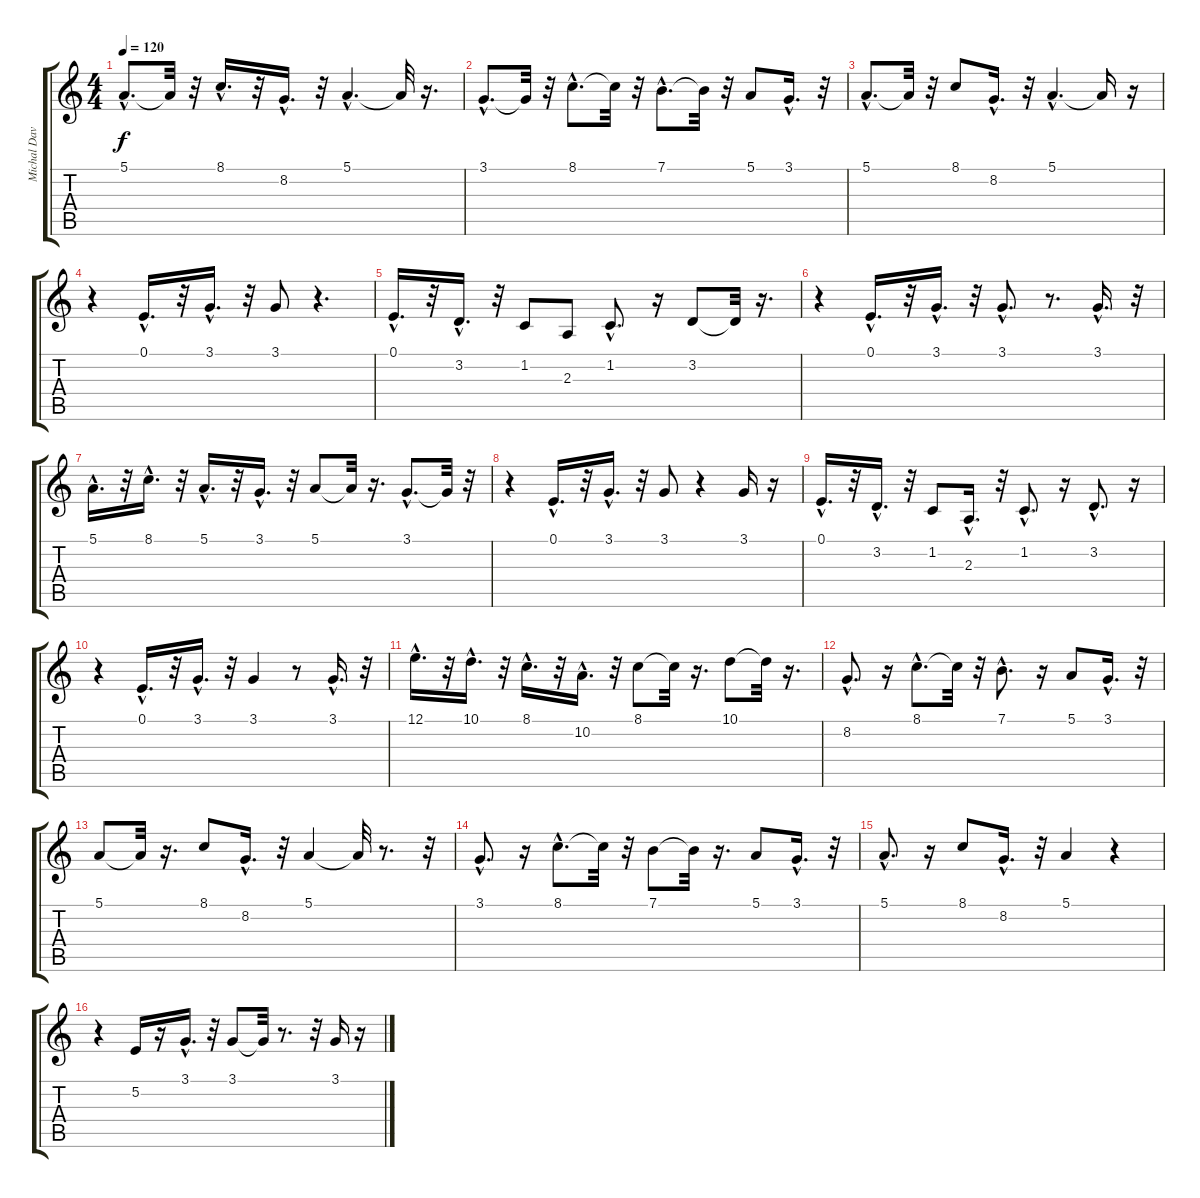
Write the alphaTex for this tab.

\track ("Michal David zpìv" "Michal Dav") {instrument lead2sawtooth}
\staff {score tabs}
\tuning (E4 B3 G3 D3 A2 E2) {hide}
\ts (4 4)
\tempo 120
\clef g2
\ks c
5.1{hac}.8{d dy f} 5.1{t}.32 r.32 8.1{hac}.16{d} r.32 8.2{hac}.16{d} r.32 5.1{hac}.4{d} 5.1{t}.32 r.16{d} |
3.1{hac}.8{d} 3.1{t}.32 r.32 8.1{hac}.8{d} 8.1{t}.32 r.32 7.1{hac}.8{d} 7.1{t}.32 r.32 5.1.8 3.1{hac}.16{d} r.32 |
5.1{hac}.8{d} 5.1{t}.32 r.32 8.1.8 8.2{hac}.16{d} r.32 5.1{hac}.4{d} 5.1{t}.16 r.16 |
r.4 0.1{hac}.16{d} r.32 3.1{hac}.16{d} r.32 3.1.8 r.4{d} |
0.1{hac}.16{d} r.32 3.2{hac}.16{d} r.32 1.2.8 2.3.8 1.2{hac}.8{d} r.16 3.2.8 3.2{t}.32 r.16{d} |
r.4 0.1{hac}.16{d} r.32 3.1{hac}.16{d} r.32 3.1{hac}.8{d} r.8{d} 3.1{hac}.16{d} r.32 |
5.1{hac}.16{d} r.32 8.1{hac}.16{d} r.32 5.1{hac}.16{d} r.32 3.1{hac}.16{d} r.32 5.1.8 5.1{t}.32 r.16{d} 3.1{hac}.8{d} 3.1{t}.32 r.32 |
r.4 0.1{hac}.16{d} r.32 3.1{hac}.16{d} r.32 3.1.8 r.4 3.1.16 r.16 |
0.1{hac}.16{d} r.32 3.2{hac}.16{d} r.32 1.2.8 2.3{hac}.16{d} r.32 1.2{hac}.8{d} r.16 3.2{hac}.8{d} r.16 |
r.4 0.1{hac}.16{d} r.32 3.1{hac}.16{d} r.32 3.1.4 r.8 3.1{hac}.16{d} r.32 |
12.1{hac}.16{d} r.32 10.1{hac}.16{d} r.32 8.1{hac}.16{d} r.32 10.2{hac}.16{d} r.32 8.1.8 8.1{t}.32 r.16{d} 10.1.8 10.1{t}.32 r.16{d} |
8.2{hac}.8{d} r.16 8.1{hac}.8{d} 8.1{t}.32 r.32 7.1{hac}.8{d} r.16 5.1.8 3.1{hac}.16{d} r.32 |
5.1.8 5.1{t}.32 r.16{d} 8.1.8 8.2{hac}.16{d} r.32 5.1.4 5.1{t}.32 r.8{d} r.32 |
3.1{hac}.8{d} r.16 8.1{hac}.8{d} 8.1{t}.32 r.32 7.1.8 7.1{t}.32 r.16{d} 5.1.8 3.1{hac}.16{d} r.32 |
5.1{hac}.8{d} r.16 8.1.8 8.2{hac}.16{d} r.32 5.1.4 r.4 |
r.4 5.2.16 r.16 3.1{hac}.16{d} r.32 3.1.8 3.1{t}.32 r.8{d} r.32 3.1.16 r.16
